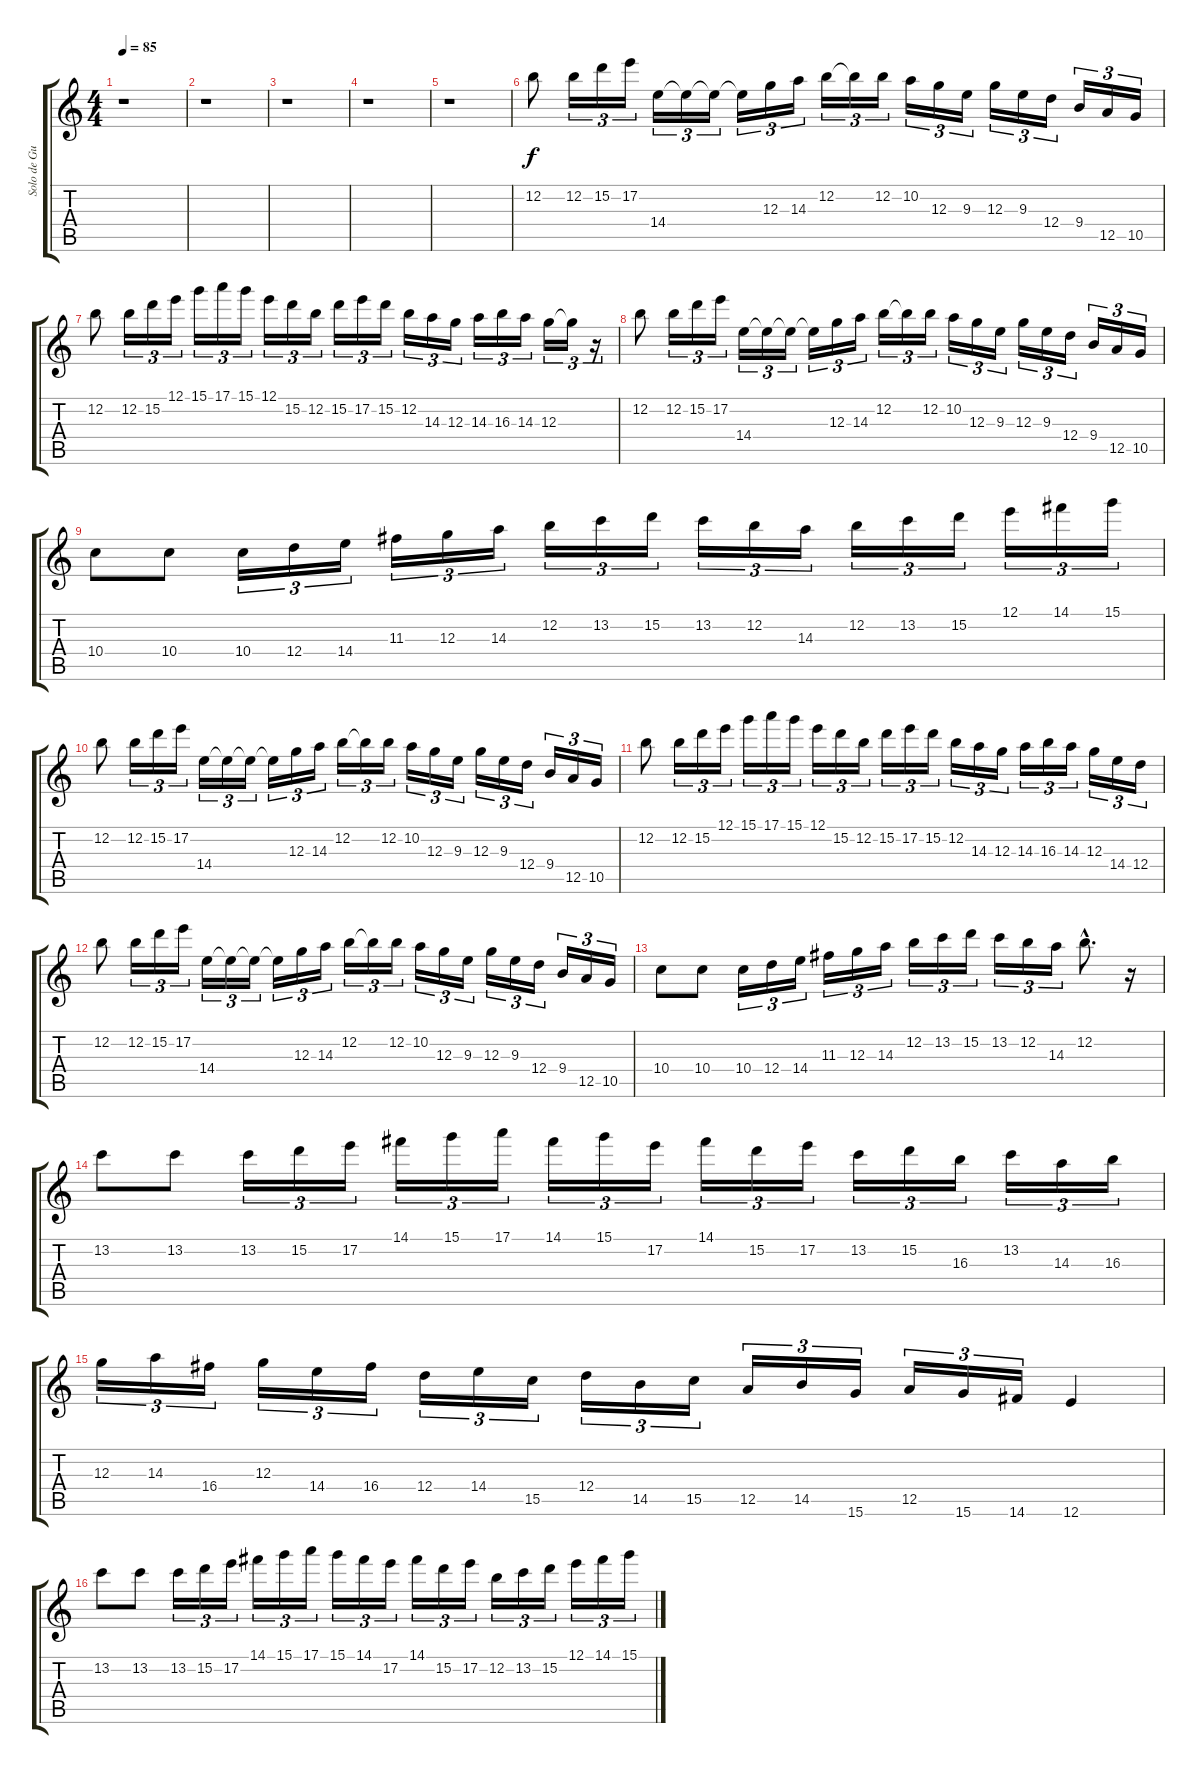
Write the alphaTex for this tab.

\track ("Solo de Guitarra" "Solo de Gu") {instrument distortionguitar}
\staff {score tabs}
\tuning (E4 B3 G3 D3 A2 E2) {hide}
\ts (4 4)
\tempo 85
\clef g2
\ks c
r.1{dy f instrument distortionguitar} |
r.1 |
r.1 |
r.1 |
r.1 |
12.2.8 12.2.16{tu (3 2)} 15.2.16{tu (3 2)} 17.2.16{tu (3 2)} 14.4.16{tu (3 2)} 14.4{t}.16{tu (3 2)} 14.4{t}.16{tu (3 2)} 14.4{t}.16{tu (3 2)} 12.3.16{tu (3 2)} 14.3.16{tu (3 2)} 12.2.16{tu (3 2)} 12.2{t}.16{tu (3 2)} 12.2.16{tu (3 2)} 10.2.16{tu (3 2)} 12.3.16{tu (3 2)} 9.3.16{tu (3 2)} 12.3.16{tu (3 2)} 9.3.16{tu (3 2)} 12.4.16{tu (3 2)} 9.4.16{tu (3 2)} 12.5.16{tu (3 2)} 10.5.16{tu (3 2)} |
12.2.8 12.2.16{tu (3 2)} 15.2.16{tu (3 2)} 12.1.16{tu (3 2)} 15.1.16{tu (3 2)} 17.1.16{tu (3 2)} 15.1.16{tu (3 2)} 12.1.16{tu (3 2)} 15.2.16{tu (3 2)} 12.2.16{tu (3 2)} 15.2.16{tu (3 2)} 17.2.16{tu (3 2)} 15.2.16{tu (3 2)} 12.2.16{tu (3 2)} 14.3.16{tu (3 2)} 12.3.16{tu (3 2)} 14.3.16{tu (3 2)} 16.3.16{tu (3 2)} 14.3.16{tu (3 2)} 12.3.16{tu (3 2)} 12.3{t}.16{tu (3 2)} r.16{tu (3 2)} |
12.2.8 12.2.16{tu (3 2)} 15.2.16{tu (3 2)} 17.2.16{tu (3 2)} 14.4.16{tu (3 2)} 14.4{t}.16{tu (3 2)} 14.4{t}.16{tu (3 2)} 14.4{t}.16{tu (3 2)} 12.3.16{tu (3 2)} 14.3.16{tu (3 2)} 12.2.16{tu (3 2)} 12.2{t}.16{tu (3 2)} 12.2.16{tu (3 2)} 10.2.16{tu (3 2)} 12.3.16{tu (3 2)} 9.3.16{tu (3 2)} 12.3.16{tu (3 2)} 9.3.16{tu (3 2)} 12.4.16{tu (3 2)} 9.4.16{tu (3 2)} 12.5.16{tu (3 2)} 10.5.16{tu (3 2)} |
10.4.8 10.4.8 10.4.16{tu (3 2)} 12.4.16{tu (3 2)} 14.4.16{tu (3 2)} 11.3.16{tu (3 2)} 12.3.16{tu (3 2)} 14.3.16{tu (3 2)} 12.2.16{tu (3 2)} 13.2.16{tu (3 2)} 15.2.16{tu (3 2)} 13.2.16{tu (3 2)} 12.2.16{tu (3 2)} 14.3.16{tu (3 2)} 12.2.16{tu (3 2)} 13.2.16{tu (3 2)} 15.2.16{tu (3 2)} 12.1.16{tu (3 2)} 14.1.16{tu (3 2)} 15.1.16{tu (3 2)} |
12.2.8 12.2.16{tu (3 2)} 15.2.16{tu (3 2)} 17.2.16{tu (3 2)} 14.4.16{tu (3 2)} 14.4{t}.16{tu (3 2)} 14.4{t}.16{tu (3 2)} 14.4{t}.16{tu (3 2)} 12.3.16{tu (3 2)} 14.3.16{tu (3 2)} 12.2.16{tu (3 2)} 12.2{t}.16{tu (3 2)} 12.2.16{tu (3 2)} 10.2.16{tu (3 2)} 12.3.16{tu (3 2)} 9.3.16{tu (3 2)} 12.3.16{tu (3 2)} 9.3.16{tu (3 2)} 12.4.16{tu (3 2)} 9.4.16{tu (3 2)} 12.5.16{tu (3 2)} 10.5.16{tu (3 2)} |
12.2.8 12.2.16{tu (3 2)} 15.2.16{tu (3 2)} 12.1.16{tu (3 2)} 15.1.16{tu (3 2)} 17.1.16{tu (3 2)} 15.1.16{tu (3 2)} 12.1.16{tu (3 2)} 15.2.16{tu (3 2)} 12.2.16{tu (3 2)} 15.2.16{tu (3 2)} 17.2.16{tu (3 2)} 15.2.16{tu (3 2)} 12.2.16{tu (3 2)} 14.3.16{tu (3 2)} 12.3.16{tu (3 2)} 14.3.16{tu (3 2)} 16.3.16{tu (3 2)} 14.3.16{tu (3 2)} 12.3.16{tu (3 2)} 14.4.16{tu (3 2)} 12.4.16{tu (3 2)} |
12.2.8 12.2.16{tu (3 2)} 15.2.16{tu (3 2)} 17.2.16{tu (3 2)} 14.4.16{tu (3 2)} 14.4{t}.16{tu (3 2)} 14.4{t}.16{tu (3 2)} 14.4{t}.16{tu (3 2)} 12.3.16{tu (3 2)} 14.3.16{tu (3 2)} 12.2.16{tu (3 2)} 12.2{t}.16{tu (3 2)} 12.2.16{tu (3 2)} 10.2.16{tu (3 2)} 12.3.16{tu (3 2)} 9.3.16{tu (3 2)} 12.3.16{tu (3 2)} 9.3.16{tu (3 2)} 12.4.16{tu (3 2)} 9.4.16{tu (3 2)} 12.5.16{tu (3 2)} 10.5.16{tu (3 2)} |
10.4.8 10.4.8 10.4.16{tu (3 2)} 12.4.16{tu (3 2)} 14.4.16{tu (3 2)} 11.3.16{tu (3 2)} 12.3.16{tu (3 2)} 14.3.16{tu (3 2)} 12.2.16{tu (3 2)} 13.2.16{tu (3 2)} 15.2.16{tu (3 2)} 13.2.16{tu (3 2)} 12.2.16{tu (3 2)} 14.3.16{tu (3 2)} 12.2{hac}.8{d} r.16 |
13.2.8 13.2.8 13.2.16{tu (3 2)} 15.2.16{tu (3 2)} 17.2.16{tu (3 2)} 14.1.16{tu (3 2)} 15.1.16{tu (3 2)} 17.1.16{tu (3 2)} 14.1.16{tu (3 2)} 15.1.16{tu (3 2)} 17.2.16{tu (3 2)} 14.1.16{tu (3 2)} 15.2.16{tu (3 2)} 17.2.16{tu (3 2)} 13.2.16{tu (3 2)} 15.2.16{tu (3 2)} 16.3.16{tu (3 2)} 13.2.16{tu (3 2)} 14.3.16{tu (3 2)} 16.3.16{tu (3 2)} |
12.3.16{tu (3 2)} 14.3.16{tu (3 2)} 16.4.16{tu (3 2)} 12.3.16{tu (3 2)} 14.4.16{tu (3 2)} 16.4.16{tu (3 2)} 12.4.16{tu (3 2)} 14.4.16{tu (3 2)} 15.5.16{tu (3 2)} 12.4.16{tu (3 2)} 14.5.16{tu (3 2)} 15.5.16{tu (3 2)} 12.5.16{tu (3 2)} 14.5.16{tu (3 2)} 15.6.16{tu (3 2)} 12.5.16{tu (3 2)} 15.6.16{tu (3 2)} 14.6.16{tu (3 2)} 12.6.4 |
13.2.8 13.2.8 13.2.16{tu (3 2)} 15.2.16{tu (3 2)} 17.2.16{tu (3 2)} 14.1.16{tu (3 2)} 15.1.16{tu (3 2)} 17.1.16{tu (3 2)} 15.1.16{tu (3 2)} 14.1.16{tu (3 2)} 17.2.16{tu (3 2)} 14.1.16{tu (3 2)} 15.2.16{tu (3 2)} 17.2.16{tu (3 2)} 12.2.16{tu (3 2)} 13.2.16{tu (3 2)} 15.2.16{tu (3 2)} 12.1.16{tu (3 2)} 14.1.16{tu (3 2)} 15.1.16{tu (3 2)}
